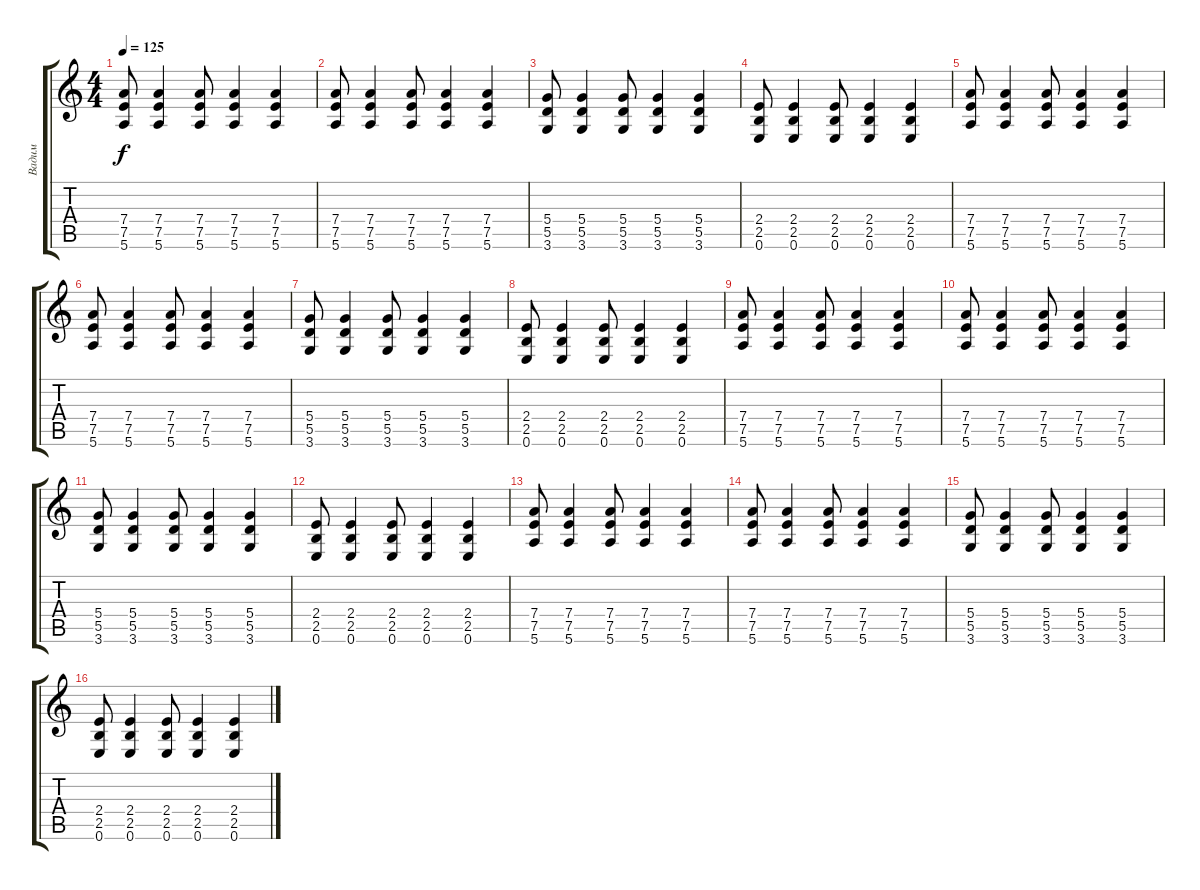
\track ("Вадим" "Вадим") {instrument distortionguitar}
\staff {score tabs}
\tuning (E4 B3 G3 D3 A2 E2) {hide}
\ts (4 4)
\tempo 125
\clef g2
\ks c
(7.4 7.5 5.6).8{dy f} (7.4 7.5 5.6).4 (7.4 7.5 5.6).8 (7.4 7.5 5.6).4 (7.4 7.5 5.6).4 |
(7.4 7.5 5.6).8 (7.4 7.5 5.6).4 (7.4 7.5 5.6).8 (7.4 7.5 5.6).4 (7.4 7.5 5.6).4 |
(5.4 5.5 3.6).8 (5.4 5.5 3.6).4 (5.4 5.5 3.6).8 (5.4 5.5 3.6).4 (5.4 5.5 3.6).4 |
(2.4 2.5 0.6).8 (2.4 2.5 0.6).4 (2.4 2.5 0.6).8 (2.4 2.5 0.6).4 (2.4 2.5 0.6).4 |
(7.4 7.5 5.6).8 (7.4 7.5 5.6).4 (7.4 7.5 5.6).8 (7.4 7.5 5.6).4 (7.4 7.5 5.6).4 |
(7.4 7.5 5.6).8 (7.4 7.5 5.6).4 (7.4 7.5 5.6).8 (7.4 7.5 5.6).4 (7.4 7.5 5.6).4 |
(5.4 5.5 3.6).8 (5.4 5.5 3.6).4 (5.4 5.5 3.6).8 (5.4 5.5 3.6).4 (5.4 5.5 3.6).4 |
(2.4 2.5 0.6).8 (2.4 2.5 0.6).4 (2.4 2.5 0.6).8 (2.4 2.5 0.6).4 (2.4 2.5 0.6).4 |
(7.4 7.5 5.6).8 (7.4 7.5 5.6).4 (7.4 7.5 5.6).8 (7.4 7.5 5.6).4 (7.4 7.5 5.6).4 |
(7.4 7.5 5.6).8 (7.4 7.5 5.6).4 (7.4 7.5 5.6).8 (7.4 7.5 5.6).4 (7.4 7.5 5.6).4 |
(5.4 5.5 3.6).8 (5.4 5.5 3.6).4 (5.4 5.5 3.6).8 (5.4 5.5 3.6).4 (5.4 5.5 3.6).4 |
(2.4 2.5 0.6).8 (2.4 2.5 0.6).4 (2.4 2.5 0.6).8 (2.4 2.5 0.6).4 (2.4 2.5 0.6).4 |
(7.4 7.5 5.6).8 (7.4 7.5 5.6).4 (7.4 7.5 5.6).8 (7.4 7.5 5.6).4 (7.4 7.5 5.6).4 |
(7.4 7.5 5.6).8 (7.4 7.5 5.6).4 (7.4 7.5 5.6).8 (7.4 7.5 5.6).4 (7.4 7.5 5.6).4 |
(5.4 5.5 3.6).8 (5.4 5.5 3.6).4 (5.4 5.5 3.6).8 (5.4 5.5 3.6).4 (5.4 5.5 3.6).4 |
(2.4 2.5 0.6).8 (2.4 2.5 0.6).4 (2.4 2.5 0.6).8 (2.4 2.5 0.6).4 (2.4 2.5 0.6).4
